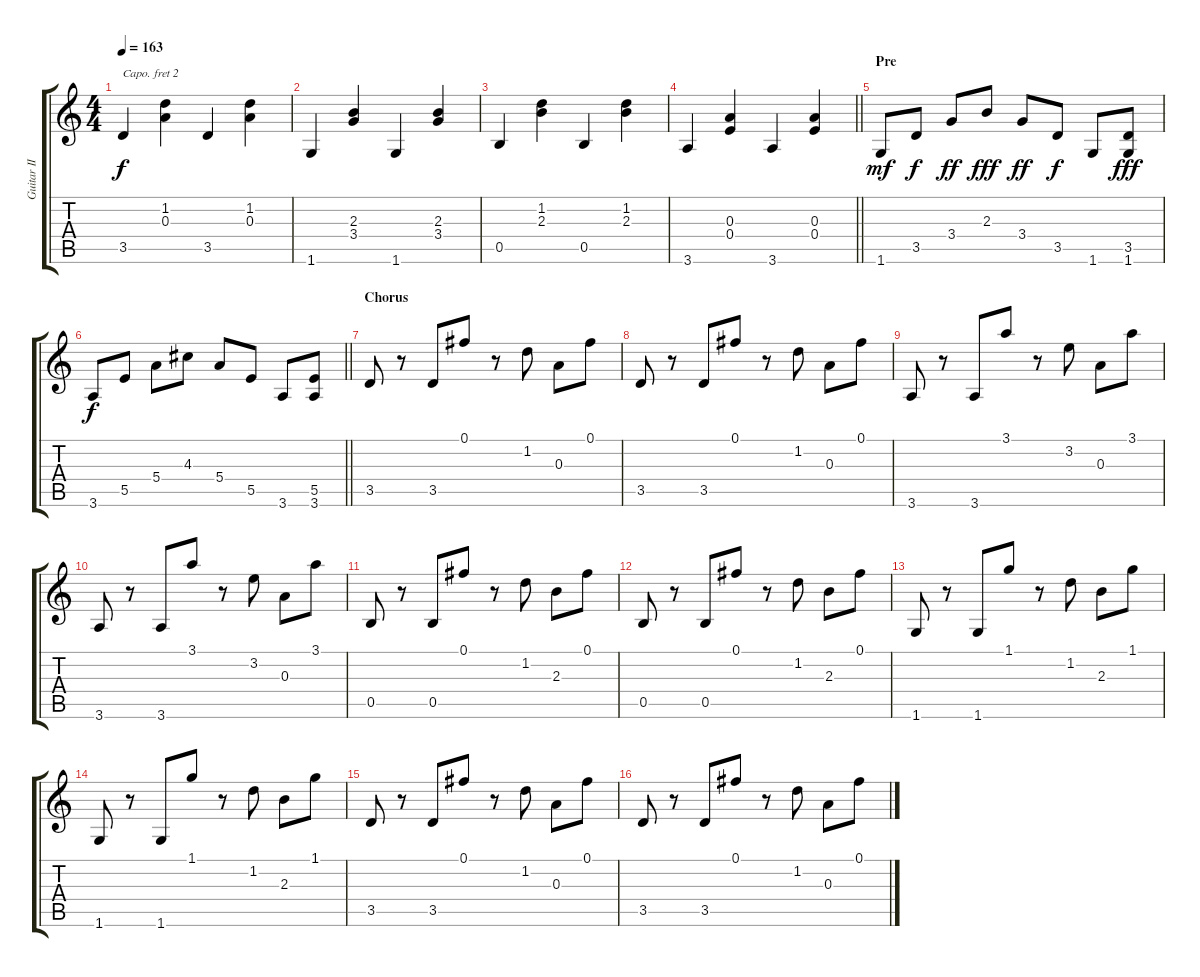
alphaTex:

\track ("Guitar II" "Guitar II") {instrument distortionguitar}
\staff {score tabs}
\capo 2
\tuning (E4 B3 G3 D3 A2 E2) {hide}
\ts (4 4)
\tempo 163
\clef g2
\ks c
3.5.4{dy f} (1.2 0.3).4 3.5.4 (1.2 0.3).4 |
1.6.4 (2.3 3.4).4 1.6.4 (2.3 3.4).4 |
0.5.4 (1.2 2.3).4 0.5.4 (1.2 2.3).4 |
\barLineRight lightlight
3.6.4 (0.3 0.4).4 3.6.4 (0.3 0.4).4 |
\section ("" "Pre")
1.6.8{dy mf} 3.5.8{dy f} 3.4.8{dy ff} 2.3.8{dy fff} 3.4.8{dy ff} 3.5.8{dy f} 1.6.8 (3.5 1.6).8{dy fff} |
\barLineRight lightlight
3.6.8{dy f} 5.5.8 5.4.8 4.3.8 5.4.8 5.5.8 3.6.8 (5.5 3.6).8 |
\section ("" "Chorus")
3.5.8 r.8 3.5.8 0.1.8 r.8 1.2.8 0.3.8 0.1.8 |
3.5.8 r.8 3.5.8 0.1.8 r.8 1.2.8 0.3.8 0.1.8 |
3.6.8 r.8 3.6.8 3.1.8 r.8 3.2.8 0.3.8 3.1.8 |
3.6.8 r.8 3.6.8 3.1.8 r.8 3.2.8 0.3.8 3.1.8 |
0.5.8 r.8 0.5.8 0.1.8 r.8 1.2.8 2.3.8 0.1.8 |
0.5.8 r.8 0.5.8 0.1.8 r.8 1.2.8 2.3.8 0.1.8 |
1.6.8 r.8 1.6.8 1.1.8 r.8 1.2.8 2.3.8 1.1.8 |
1.6.8 r.8 1.6.8 1.1.8 r.8 1.2.8 2.3.8 1.1.8 |
3.5.8 r.8 3.5.8 0.1.8 r.8 1.2.8 0.3.8 0.1.8 |
3.5.8 r.8 3.5.8 0.1.8 r.8 1.2.8 0.3.8 0.1.8
